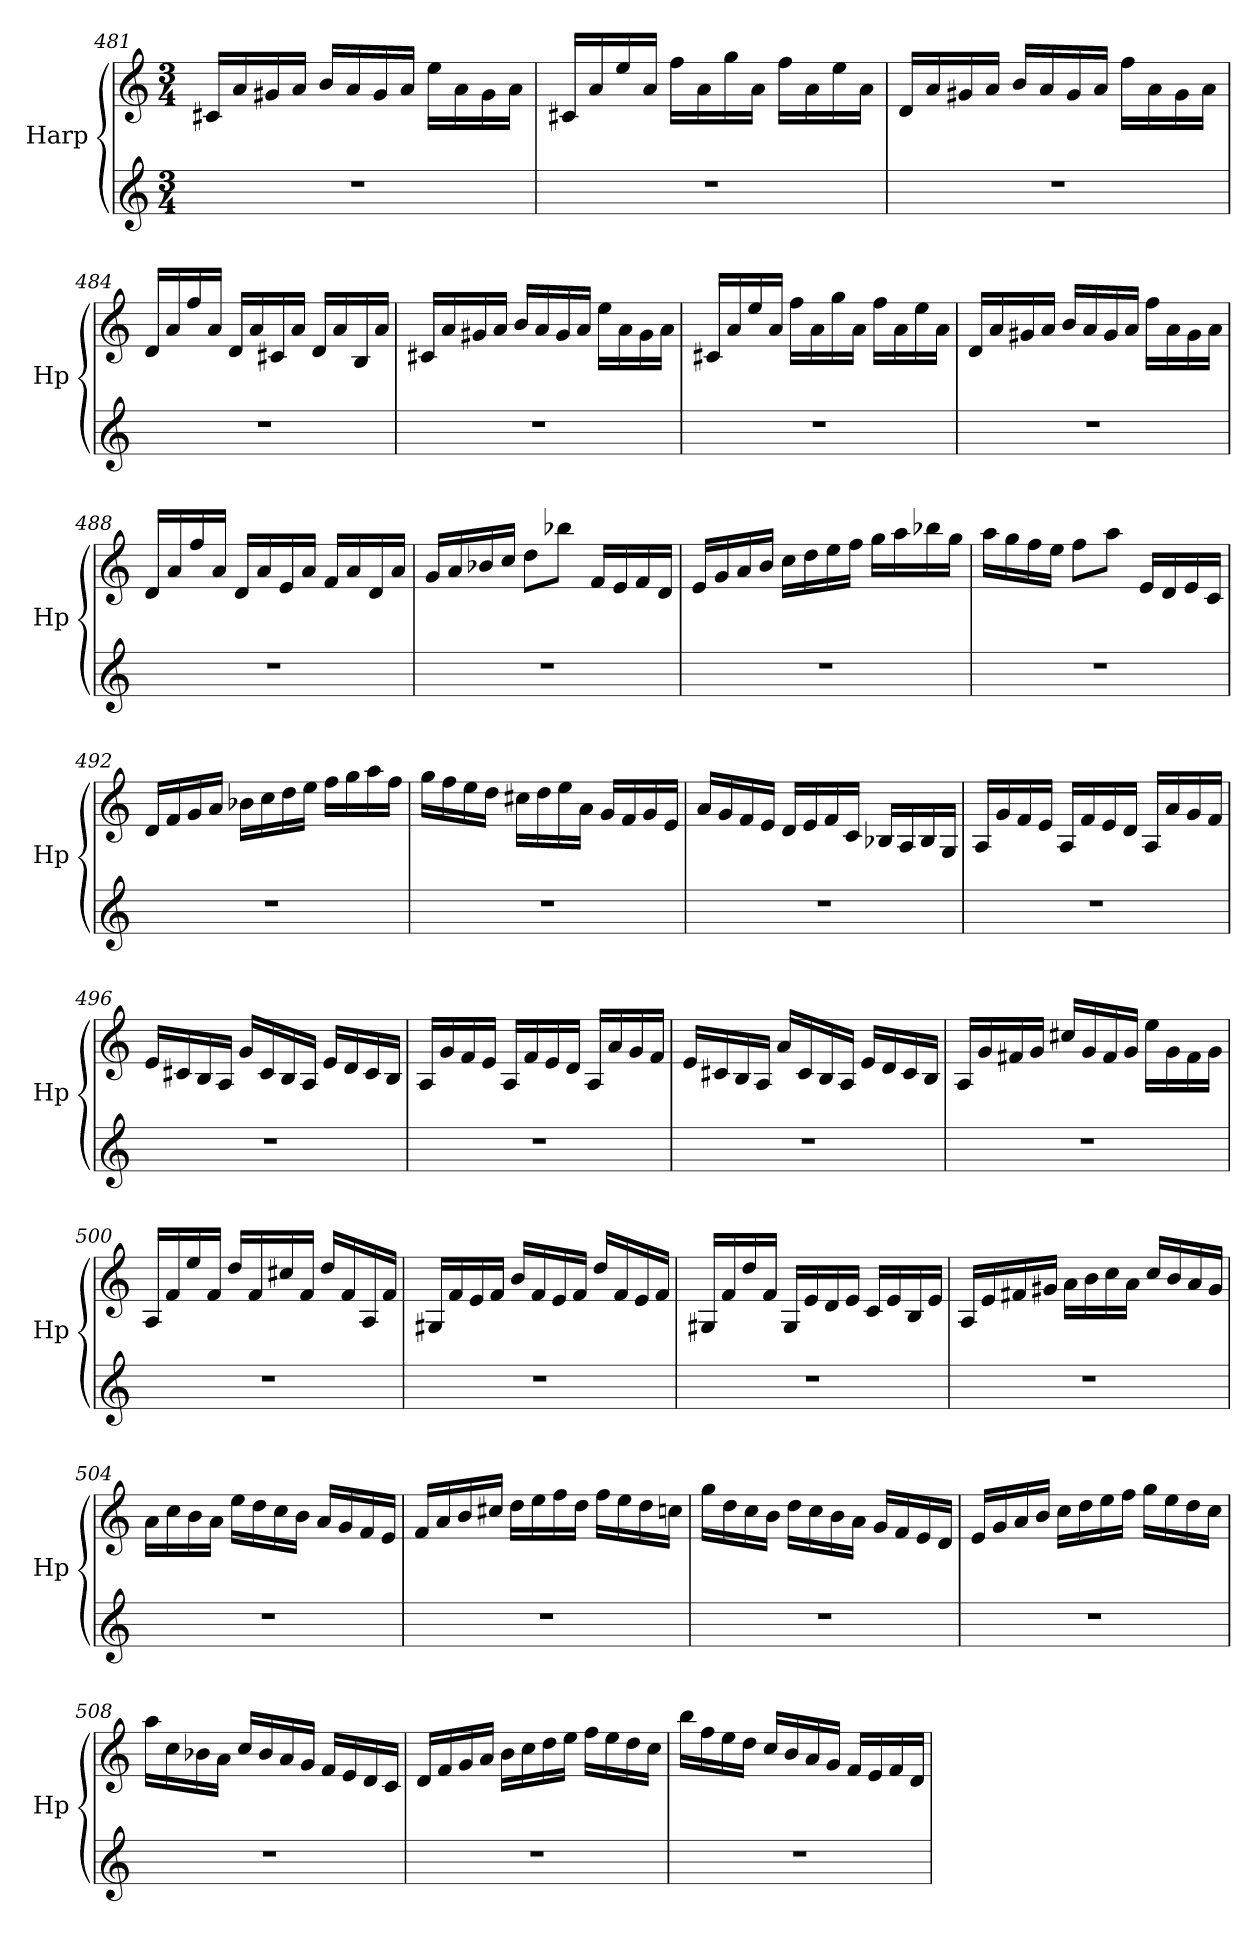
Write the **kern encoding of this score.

**kern	**kern
*part1	*part1
*staff2	*staff1
*I"Harp	*
*I'Hp	*
*clefG2	*clefG2
*k[]	*k[]
*M3/4	*M3/4
=481	=481
2.r	16c#X/LL
.	16a/
.	16g#X/
.	16a/JJ
.	16b/LL
.	16a/
.	16g#/
.	16a/JJ
.	16ee\LL
.	16a\
.	16g#\
.	16a\JJ
!!LO:LB:g=z
=482	=482
2.r	16c#X/LL
.	16a/
.	16ee/
.	16a/JJ
.	16ff\LL
.	16a\
.	16gg\
.	16a\JJ
.	16ff\LL
.	16a\
.	16ee\
.	16a\JJ
=483	=483
2.r	16d/LL
.	16a/
.	16g#X/
.	16a/JJ
.	16b/LL
.	16a/
.	16g#/
.	16a/JJ
.	16ff\LL
.	16a\
.	16g#\
.	16a\JJ
=484	=484
2.r	16d/LL
.	16a/
.	16ff/
.	16a/JJ
.	16d/LL
.	16a/
.	16c#X/
.	16a/JJ
.	16d/LL
.	16a/
.	16B/
.	16a/JJ
!!LO:LB:g=z
=485	=485
2.r	16c#X/LL
.	16a/
.	16g#X/
.	16a/JJ
.	16b/LL
.	16a/
.	16g#/
.	16a/JJ
.	16ee\LL
.	16a\
.	16g#\
.	16a\JJ
=486	=486
2.r	16c#X/LL
.	16a/
.	16ee/
.	16a/JJ
.	16ff\LL
.	16a\
.	16gg\
.	16a\JJ
.	16ff\LL
.	16a\
.	16ee\
.	16a\JJ
=487	=487
2.r	16d/LL
.	16a/
.	16g#X/
.	16a/JJ
.	16b/LL
.	16a/
.	16g#/
.	16a/JJ
.	16ff\LL
.	16a\
.	16g#\
.	16a\JJ
!!LO:PB:g=z
=488	=488
2.r	16d/LL
.	16a/
.	16ff/
.	16a/JJ
.	16d/LL
.	16a/
.	16e/
.	16a/JJ
.	16f/LL
.	16a/
.	16d/
.	16a/JJ
=489	=489
2.r	16g/LL
.	16a/
.	16b-X/
.	16cc/JJ
.	8dd\L
.	8bb-X\J
.	16f/LL
.	16e/
.	16f/
.	16d/JJ
=490	=490
2.r	16e/LL
.	16g/
.	16a/
.	16b/JJ
.	16cc\LL
.	16dd\
.	16ee\
.	16ff\JJ
.	16gg\LL
.	16aa\
.	16bb-X\
.	16gg\JJ
=491	=491
2.r	16aa\LL
.	16gg\
.	16ff\
.	16ee\JJ
.	8ff\L
.	8aa\J
.	16e/LL
.	16d/
.	16e/
.	16c/JJ
!!LO:LB:g=z
=492	=492
2.r	16d/LL
.	16f/
.	16g/
.	16a/JJ
.	16b-X\LL
.	16cc\
.	16dd\
.	16ee\JJ
.	16ff\LL
.	16gg\
.	16aa\
.	16ff\JJ
=493	=493
2.r	16gg\LL
.	16ff\
.	16ee\
.	16dd\JJ
.	16cc#X\LL
.	16dd\
.	16ee\
.	16a\JJ
.	16g/LL
.	16f/
.	16g/
.	16e/JJ
=494	=494
2.r	16a/LL
.	16g/
.	16f/
.	16e/JJ
.	16d/LL
.	16e/
.	16f/
.	16c/JJ
.	16B-X/LL
.	16A/
.	16B-/
.	16G/JJ
!!LO:LB:g=z
=495	=495
2.r	16A/LL
.	16g/
.	16f/
.	16e/JJ
.	16A/LL
.	16f/
.	16e/
.	16d/JJ
.	16A/LL
.	16a/
.	16g/
.	16f/JJ
=496	=496
2.r	16e/LL
.	16c#X/
.	16B/
.	16A/JJ
.	16g/LL
.	16c#/
.	16B/
.	16A/JJ
.	16e/LL
.	16d/
.	16c#/
.	16B/JJ
=497	=497
2.r	16A/LL
.	16g/
.	16f/
.	16e/JJ
.	16A/LL
.	16f/
.	16e/
.	16d/JJ
.	16A/LL
.	16a/
.	16g/
.	16f/JJ
!!LO:LB:g=z
=498	=498
2.r	16e/LL
.	16c#X/
.	16B/
.	16A/JJ
.	16a/LL
.	16c#/
.	16B/
.	16A/JJ
.	16e/LL
.	16d/
.	16c#/
.	16B/JJ
=499	=499
2.r	16A/LL
.	16g/
.	16f#X/
.	16g/JJ
.	16cc#X/LL
.	16g/
.	16f#/
.	16g/JJ
.	16ee\LL
.	16g\
.	16f#\
.	16g\JJ
=500	=500
2.r	16A/LL
.	16f/
.	16ee/
.	16f/JJ
.	16dd/LL
.	16f/
.	16cc#X/
.	16f/JJ
.	16dd/LL
.	16f/
.	16A/
.	16f/JJ
!!LO:LB:g=z
=501	=501
2.r	16G#X/LL
.	16f/
.	16e/
.	16f/JJ
.	16b/LL
.	16f/
.	16e/
.	16f/JJ
.	16dd/LL
.	16f/
.	16e/
.	16f/JJ
=502	=502
2.r	16G#X/LL
.	16f/
.	16dd/
.	16f/JJ
.	16G#/LL
.	16e/
.	16d/
.	16e/JJ
.	16c/LL
.	16e/
.	16B/
.	16e/JJ
=503	=503
2.r	16A/LL
.	16e/
.	16f#X/
.	16g#X/JJ
.	16a\LL
.	16b\
.	16cc\
.	16a\JJ
.	16cc/LL
.	16b/
.	16a/
.	16g#/JJ
!!LO:LB:g=z
=504	=504
2.r	16a\LL
.	16cc\
.	16b\
.	16a\JJ
.	16ee\LL
.	16dd\
.	16cc\
.	16b\JJ
.	16a/LL
.	16g/
.	16f/
.	16e/JJ
=505	=505
2.r	16f/LL
.	16a/
.	16b/
.	16cc#X/JJ
.	16dd\LL
.	16ee\
.	16ff\
.	16dd\JJ
.	16ff\LL
.	16ee\
.	16dd\
.	16ccn\JJ
=506	=506
2.r	16gg\LL
.	16dd\
.	16cc\
.	16b\JJ
.	16dd\LL
.	16cc\
.	16b\
.	16a\JJ
.	16g/LL
.	16f/
.	16e/
.	16d/JJ
=507	=507
2.r	16e/LL
.	16g/
.	16a/
.	16b/JJ
.	16cc\LL
.	16dd\
.	16ee\
.	16ff\JJ
.	16gg\LL
.	16ee\
.	16dd\
.	16cc\JJ
!!LO:PB:g=z
=508	=508
2.r	16aa\LL
.	16cc\
.	16b-X\
.	16a\JJ
.	16cc/LL
.	16b-/
.	16a/
.	16g/JJ
.	16f/LL
.	16e/
.	16d/
.	16c/JJ
=509	=509
2.r	16d/LL
.	16f/
.	16g/
.	16a/JJ
.	16b\LL
.	16cc\
.	16dd\
.	16ee\JJ
.	16ff\LL
.	16ee\
.	16dd\
.	16cc\JJ
=510	=510
2.r	16bb\LL
.	16ff\
.	16ee\
.	16dd\JJ
.	16cc/LL
.	16b/
.	16a/
.	16g/JJ
.	16f/LL
.	16e/
.	16f/
.	16d/JJ
=	=
*-	*-
